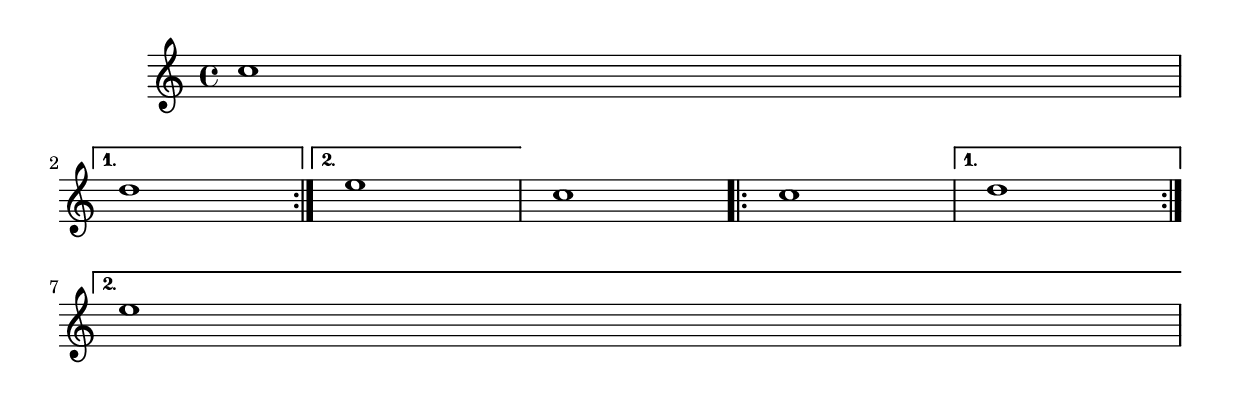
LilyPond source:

\version "2.4.0"

\header{
texidoc="
Across linebreaks, the left edge of a first and second alternative
bracket should be equal.
"
}

    \layout { raggedright= ##t }

\score  {

\context Staff\relative c''  {
	\repeat "volta" 2 { c1 \break } \alternative { d e }
	c1
	\repeat "volta" 2 { c1 } \alternative { { d \break}  e }

}
}

